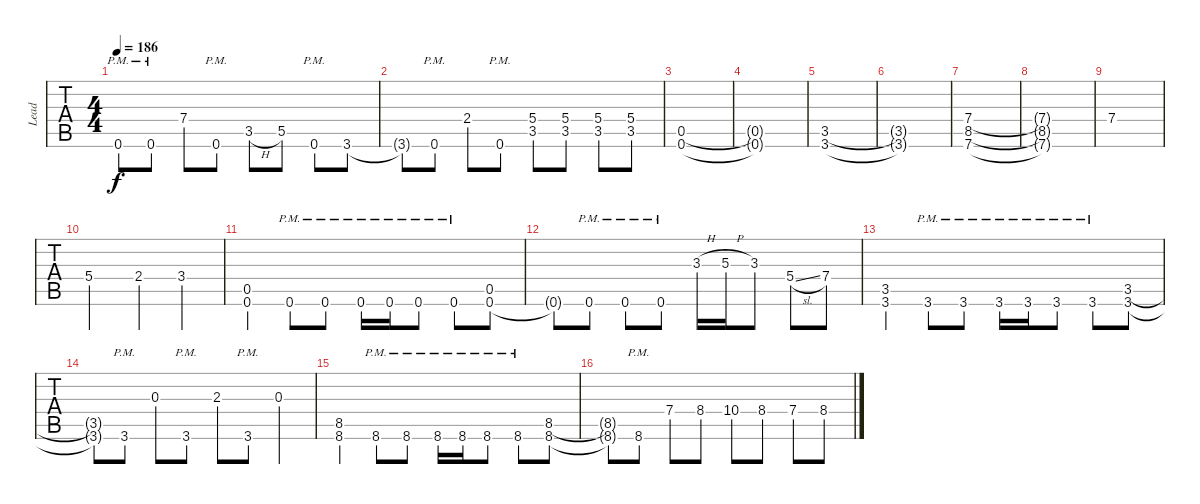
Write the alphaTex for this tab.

\track ("Lead" "Lead") {instrument distortionguitar}
\staff {tabs}
\tuning (Eb4 Bb3 Gb3 Db3 Ab2 Db2) {hide}
\ts (4 4)
\tempo 186
\clef g2
\ks db
0.6{pm}.8{dy f} 0.6{pm}.8 7.4.8 0.6{pm}.8 3.5{h}.8 5.5.8 0.6{pm}.8 3.6.8 |
3.6{t}.8 0.6{pm}.8 2.4.8 0.6{pm}.8 (5.4 3.5).8 (5.4 3.5).8 (5.4 3.5).8 (5.4 3.5).8 |
(0.5 0.6).1 |
(0.5{t} 0.6{t}).1 |
(3.5 3.6).1 |
(3.5{t} 3.6{t}).1 |
(7.4 8.5 7.6).1 |
(7.4{t} 8.5{t} 7.6{t}).1 |
7.4.1 |
5.4.2 2.4.4 3.4.4 |
(0.5 0.6).4 0.6{pm}.8 0.6{pm}.8 0.6{pm}.16 0.6{pm}.16 0.6{pm}.8 0.6{pm}.8 (0.5 0.6).8 |
0.6{t}.8 0.6{pm}.8 0.6{pm}.8 0.6{pm}.8 3.3{h}.16 5.3{h}.16 3.3.8 5.4{sl}.8 7.4.8 |
(3.5 3.6).4 3.6{pm}.8 3.6{pm}.8 3.6{pm}.16 3.6{pm}.16 3.6{pm}.8 3.6{pm}.8 (3.5 3.6).8 |
(3.5{t} 3.6{t}).8 3.6{pm}.8 0.3.8 3.6{pm}.8 2.3.8 3.6{pm}.8 0.3.4 |
(8.5 8.6).4 8.6{pm}.8 8.6{pm}.8 8.6{pm}.16 8.6{pm}.16 8.6{pm}.8 8.6{pm}.8 (8.5 8.6).8 |
(8.5{t} 8.6{t}).8 8.6{pm}.8 7.4.8 8.4.8 10.4.8 8.4.8 7.4.8 8.4.8
